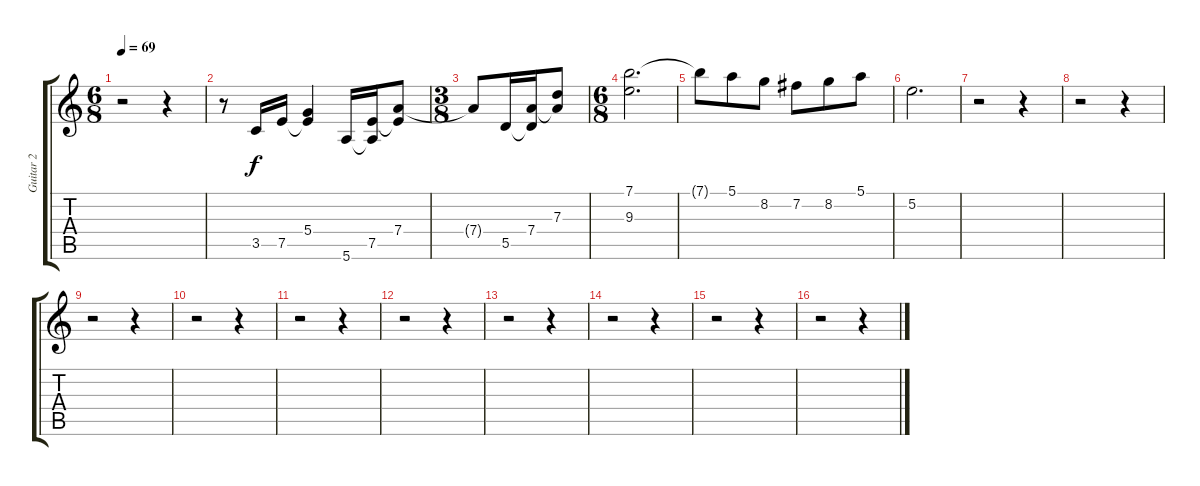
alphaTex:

\track ("Guitar 2" "Guitar 2") {instrument distortionguitar}
\staff {score tabs}
\tuning (E4 B3 G3 D3 A2 E2) {hide}
\ts (6 8)
\tempo 69
\clef g2
\ks c
r.2{dy f} r.4 |
r.8{instrument distortionguitar} 3.5.16 7.5.16 (5.4 7.5{t}).4 5.6.16 (7.5 5.6{t}).16 (7.4 7.5{t}).8 |
\ts (3 8)
7.4{t}.8 5.5.16 (7.4 5.5{t}).16 (7.3 7.4{t}).8 |
\ts (6 8)
(7.1 9.3).2{d} |
7.1{t}.8{instrument acousticguitarsteel} 5.1.8 8.2.8 7.2.8 8.2.8 5.1.8 |
5.2.2{d} |
r.2 r.4 |
r.2 r.4 |
r.2 r.4 |
r.2 r.4 |
r.2 r.4 |
r.2 r.4 |
r.2 r.4 |
r.2 r.4 |
r.2 r.4 |
r.2 r.4
